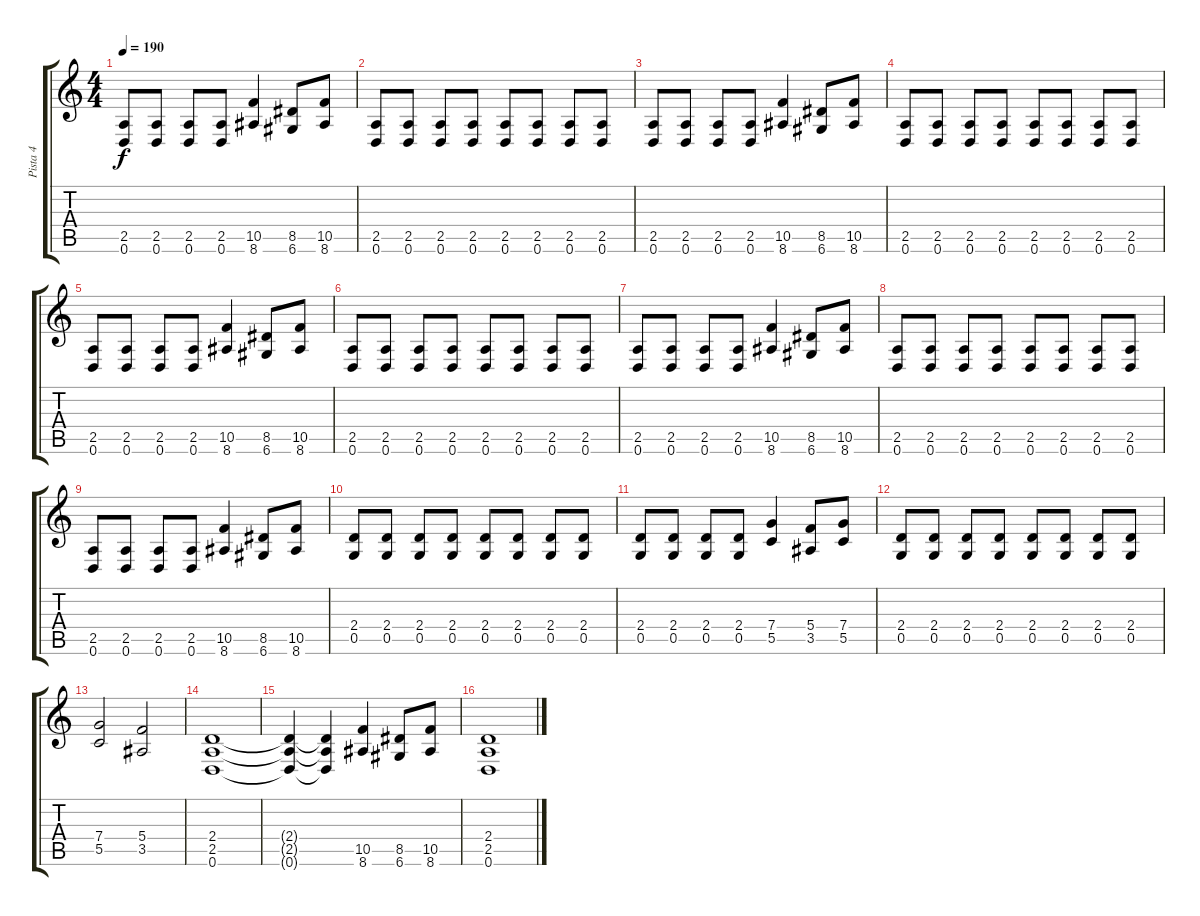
\track ("Pista 4" "Pista 4") {instrument overdrivenguitar}
\staff {score tabs}
\tuning (D4 A3 F3 C3 G2 D2) {hide}
\ts (4 4)
\tempo 190
\clef g2
\ks c
(2.5 0.6).8{dy f} (2.5 0.6).8 (2.5 0.6).8 (2.5 0.6).8 (10.5 8.6).4 (8.5 6.6).8 (10.5 8.6).8 |
(2.5 0.6).8 (2.5 0.6).8 (2.5 0.6).8 (2.5 0.6).8 (2.5 0.6).8 (2.5 0.6).8 (2.5 0.6).8 (2.5 0.6).8 |
(2.5 0.6).8 (2.5 0.6).8 (2.5 0.6).8 (2.5 0.6).8 (10.5 8.6).4 (8.5 6.6).8 (10.5 8.6).8 |
(2.5 0.6).8 (2.5 0.6).8 (2.5 0.6).8 (2.5 0.6).8 (2.5 0.6).8 (2.5 0.6).8 (2.5 0.6).8 (2.5 0.6).8 |
(2.5 0.6).8 (2.5 0.6).8 (2.5 0.6).8 (2.5 0.6).8 (10.5 8.6).4 (8.5 6.6).8 (10.5 8.6).8 |
(2.5 0.6).8 (2.5 0.6).8 (2.5 0.6).8 (2.5 0.6).8 (2.5 0.6).8 (2.5 0.6).8 (2.5 0.6).8 (2.5 0.6).8 |
(2.5 0.6).8 (2.5 0.6).8 (2.5 0.6).8 (2.5 0.6).8 (10.5 8.6).4 (8.5 6.6).8 (10.5 8.6).8 |
(2.5 0.6).8 (2.5 0.6).8 (2.5 0.6).8 (2.5 0.6).8 (2.5 0.6).8 (2.5 0.6).8 (2.5 0.6).8 (2.5 0.6).8 |
(2.5 0.6).8 (2.5 0.6).8 (2.5 0.6).8 (2.5 0.6).8 (10.5 8.6).4 (8.5 6.6).8 (10.5 8.6).8 |
(2.4 0.5).8 (2.4 0.5).8 (2.4 0.5).8 (2.4 0.5).8 (2.4 0.5).8 (2.4 0.5).8 (2.4 0.5).8 (2.4 0.5).8 |
(2.4 0.5).8 (2.4 0.5).8 (2.4 0.5).8 (2.4 0.5).8 (7.4 5.5).4 (5.4 3.5).8 (7.4 5.5).8 |
(2.4 0.5).8 (2.4 0.5).8 (2.4 0.5).8 (2.4 0.5).8 (2.4 0.5).8 (2.4 0.5).8 (2.4 0.5).8 (2.4 0.5).8 |
(7.4 5.5).2 (5.4 3.5).2 |
(2.4 2.5 0.6).1 |
(2.4{t} 2.5{t} 0.6{t}).4 (2.4{t} 2.5{t} 0.6{t}).4 (10.5 8.6).4 (8.5 6.6).8 (10.5 8.6).8 |
(2.4 2.5 0.6).1
